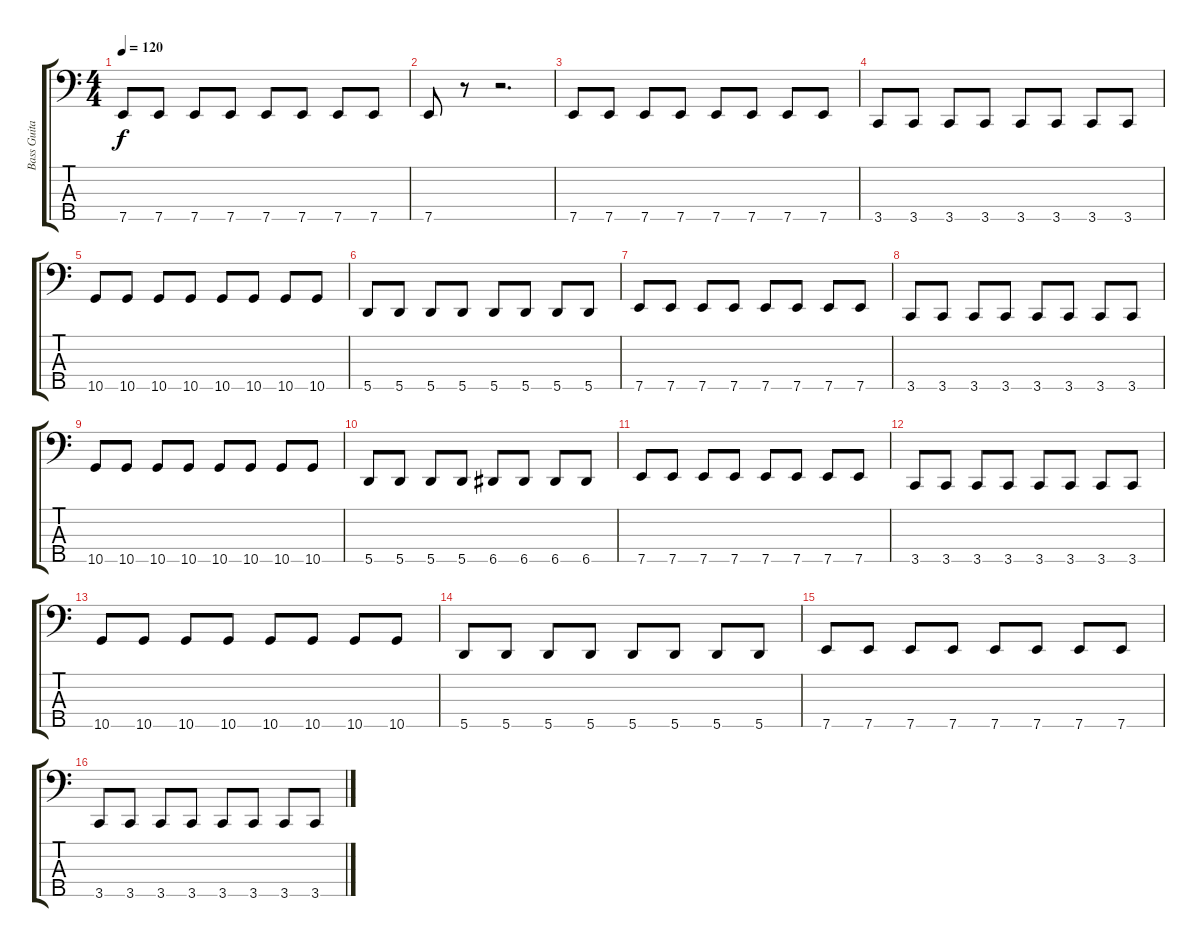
\track ("Bass Guitar" "Bass Guita") {instrument electricbasspick}
\staff {score tabs}
\tuning (G2 D2 A1 E1 A0) {hide}
\ts (4 4)
\tempo 120
\clef f4
\ks c
7.5.8{dy f} 7.5.8 7.5.8 7.5.8 7.5.8 7.5.8 7.5.8 7.5.8 |
7.5.8 r.8 r.2{d} |
7.5.8 7.5.8 7.5.8 7.5.8 7.5.8 7.5.8 7.5.8 7.5.8 |
3.5.8 3.5.8 3.5.8 3.5.8 3.5.8 3.5.8 3.5.8 3.5.8 |
10.5.8 10.5.8 10.5.8 10.5.8 10.5.8 10.5.8 10.5.8 10.5.8 |
5.5.8 5.5.8 5.5.8 5.5.8 5.5.8 5.5.8 5.5.8 5.5.8 |
7.5.8 7.5.8 7.5.8 7.5.8 7.5.8 7.5.8 7.5.8 7.5.8 |
3.5.8 3.5.8 3.5.8 3.5.8 3.5.8 3.5.8 3.5.8 3.5.8 |
10.5.8 10.5.8 10.5.8 10.5.8 10.5.8 10.5.8 10.5.8 10.5.8 |
5.5.8 5.5.8 5.5.8 5.5.8 6.5.8 6.5.8 6.5.8 6.5.8 |
7.5.8 7.5.8 7.5.8 7.5.8 7.5.8 7.5.8 7.5.8 7.5.8 |
3.5.8 3.5.8 3.5.8 3.5.8 3.5.8 3.5.8 3.5.8 3.5.8 |
10.5.8 10.5.8 10.5.8 10.5.8 10.5.8 10.5.8 10.5.8 10.5.8 |
5.5.8 5.5.8 5.5.8 5.5.8 5.5.8 5.5.8 5.5.8 5.5.8 |
7.5.8 7.5.8 7.5.8 7.5.8 7.5.8 7.5.8 7.5.8 7.5.8 |
3.5.8 3.5.8 3.5.8 3.5.8 3.5.8 3.5.8 3.5.8 3.5.8
